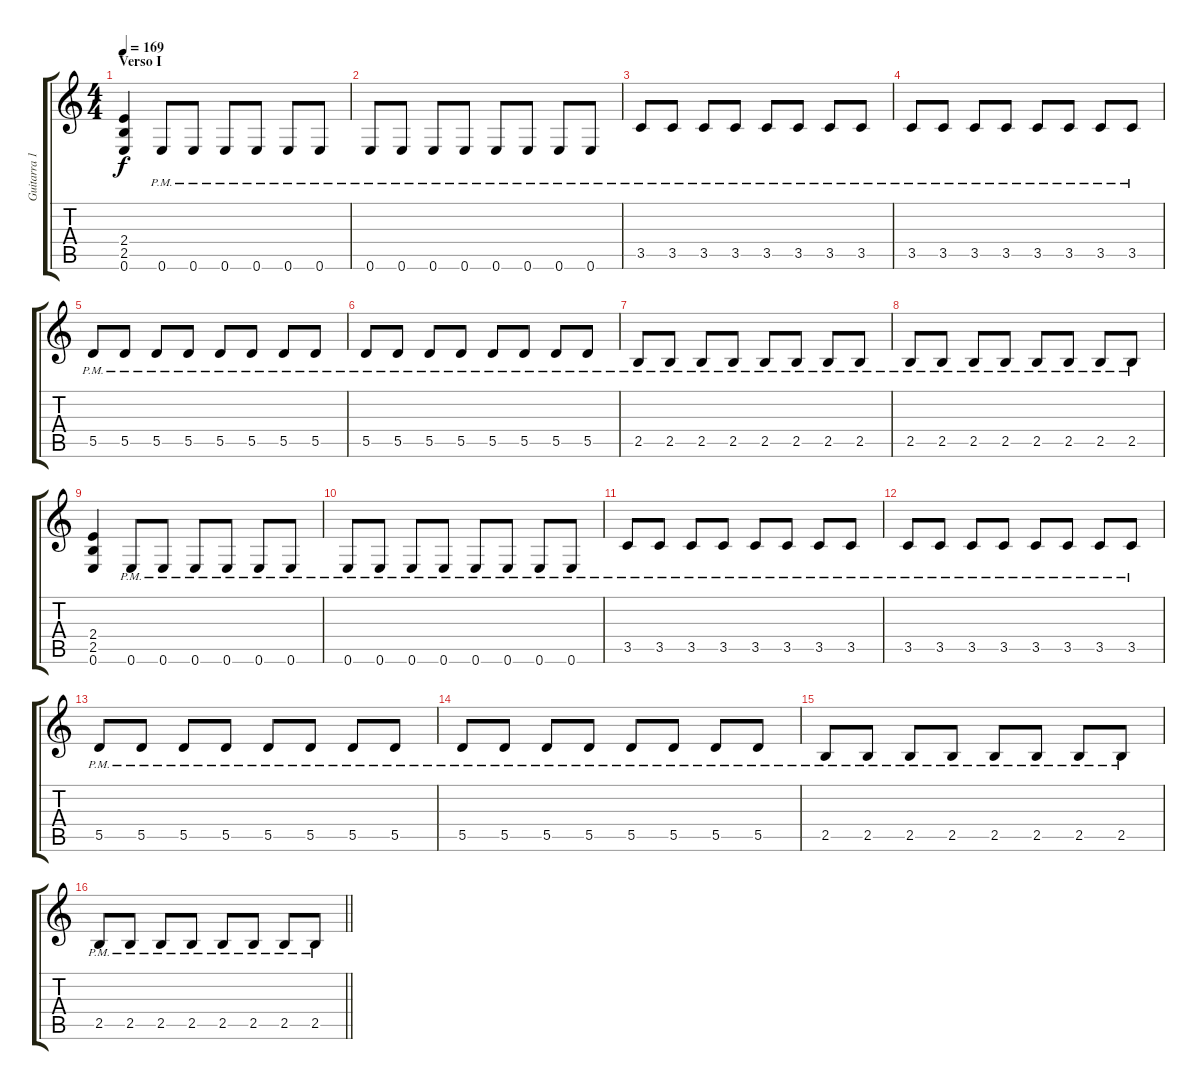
\track ("Guitarra 1 - Mathias" "Guitarra 1") {instrument overdrivenguitar}
\staff {score tabs}
\tuning (E4 B3 G3 D3 A2 E2) {hide}
\ts (4 4)
\section ("" "Verso I")
\tempo 169
\clef g2
\ks c
(2.4 2.5 0.6).4{dy f} 0.6{pm}.8 0.6{pm}.8 0.6{pm}.8 0.6{pm}.8 0.6{pm}.8 0.6{pm}.8 |
0.6{pm}.8 0.6{pm}.8 0.6{pm}.8 0.6{pm}.8 0.6{pm}.8 0.6{pm}.8 0.6{pm}.8 0.6{pm}.8 |
3.5{pm}.8 3.5{pm}.8 3.5{pm}.8 3.5{pm}.8 3.5{pm}.8 3.5{pm}.8 3.5{pm}.8 3.5{pm}.8 |
3.5{pm}.8 3.5{pm}.8 3.5{pm}.8 3.5{pm}.8 3.5{pm}.8 3.5{pm}.8 3.5{pm}.8 3.5{pm}.8 |
5.5{pm}.8 5.5{pm}.8 5.5{pm}.8 5.5{pm}.8 5.5{pm}.8 5.5{pm}.8 5.5{pm}.8 5.5{pm}.8 |
5.5{pm}.8 5.5{pm}.8 5.5{pm}.8 5.5{pm}.8 5.5{pm}.8 5.5{pm}.8 5.5{pm}.8 5.5{pm}.8 |
2.5{pm}.8 2.5{pm}.8 2.5{pm}.8 2.5{pm}.8 2.5{pm}.8 2.5{pm}.8 2.5{pm}.8 2.5{pm}.8 |
2.5{pm}.8 2.5{pm}.8 2.5{pm}.8 2.5{pm}.8 2.5{pm}.8 2.5{pm}.8 2.5{pm}.8 2.5{pm}.8 |
(2.4 2.5 0.6).4 0.6{pm}.8 0.6{pm}.8 0.6{pm}.8 0.6{pm}.8 0.6{pm}.8 0.6{pm}.8 |
0.6{pm}.8 0.6{pm}.8 0.6{pm}.8 0.6{pm}.8 0.6{pm}.8 0.6{pm}.8 0.6{pm}.8 0.6{pm}.8 |
3.5{pm}.8 3.5{pm}.8 3.5{pm}.8 3.5{pm}.8 3.5{pm}.8 3.5{pm}.8 3.5{pm}.8 3.5{pm}.8 |
3.5{pm}.8 3.5{pm}.8 3.5{pm}.8 3.5{pm}.8 3.5{pm}.8 3.5{pm}.8 3.5{pm}.8 3.5{pm}.8 |
5.5{pm}.8 5.5{pm}.8 5.5{pm}.8 5.5{pm}.8 5.5{pm}.8 5.5{pm}.8 5.5{pm}.8 5.5{pm}.8 |
5.5{pm}.8 5.5{pm}.8 5.5{pm}.8 5.5{pm}.8 5.5{pm}.8 5.5{pm}.8 5.5{pm}.8 5.5{pm}.8 |
2.5{pm}.8 2.5{pm}.8 2.5{pm}.8 2.5{pm}.8 2.5{pm}.8 2.5{pm}.8 2.5{pm}.8 2.5{pm}.8 |
\barLineRight lightlight
2.5{pm}.8 2.5{pm}.8 2.5{pm}.8 2.5{pm}.8 2.5{pm}.8 2.5{pm}.8 2.5{pm}.8 2.5{pm}.8
